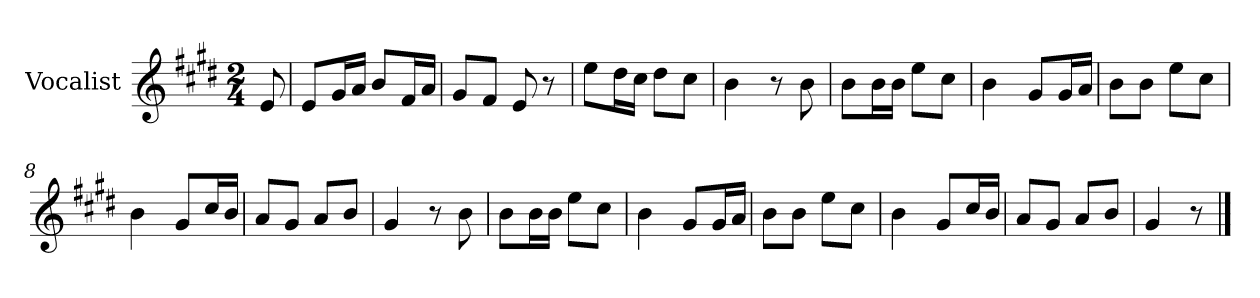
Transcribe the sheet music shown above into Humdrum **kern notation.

**kern
*part1
*staff1
*I"Vocalist
*k[f#c#g#d#]
*E:
*M2/4
=
8e
=1
8eL
16g#L
16aJJ
8bL
16f#L
16aJJ
=2
8g#L
8f#J
8e
8r
=3
8eeL
16dd#L
16cc#JJ
8dd#L
8cc#J
=4
4b
8r
8b
=5
8bL
16bL
16bJJ
8eeL
8cc#J
=6
4b
8g#L
16g#L
16aJJ
=7
8bL
8bJ
8eeL
8cc#J
=8
4b
8g#L
16cc#L
16bJJ
=9
8aL
8g#J
8aL
8bJ
=10
4g#
8r
8b
=11
8bL
16bL
16bJJ
8eeL
8cc#J
=12
4b
8g#L
16g#L
16aJJ
=13
8bL
8bJ
8eeL
8cc#J
=14
4b
8g#L
16cc#L
16bJJ
=15
8aL
8g#J
8aL
8bJ
=16
4g#
8r
==
*-
